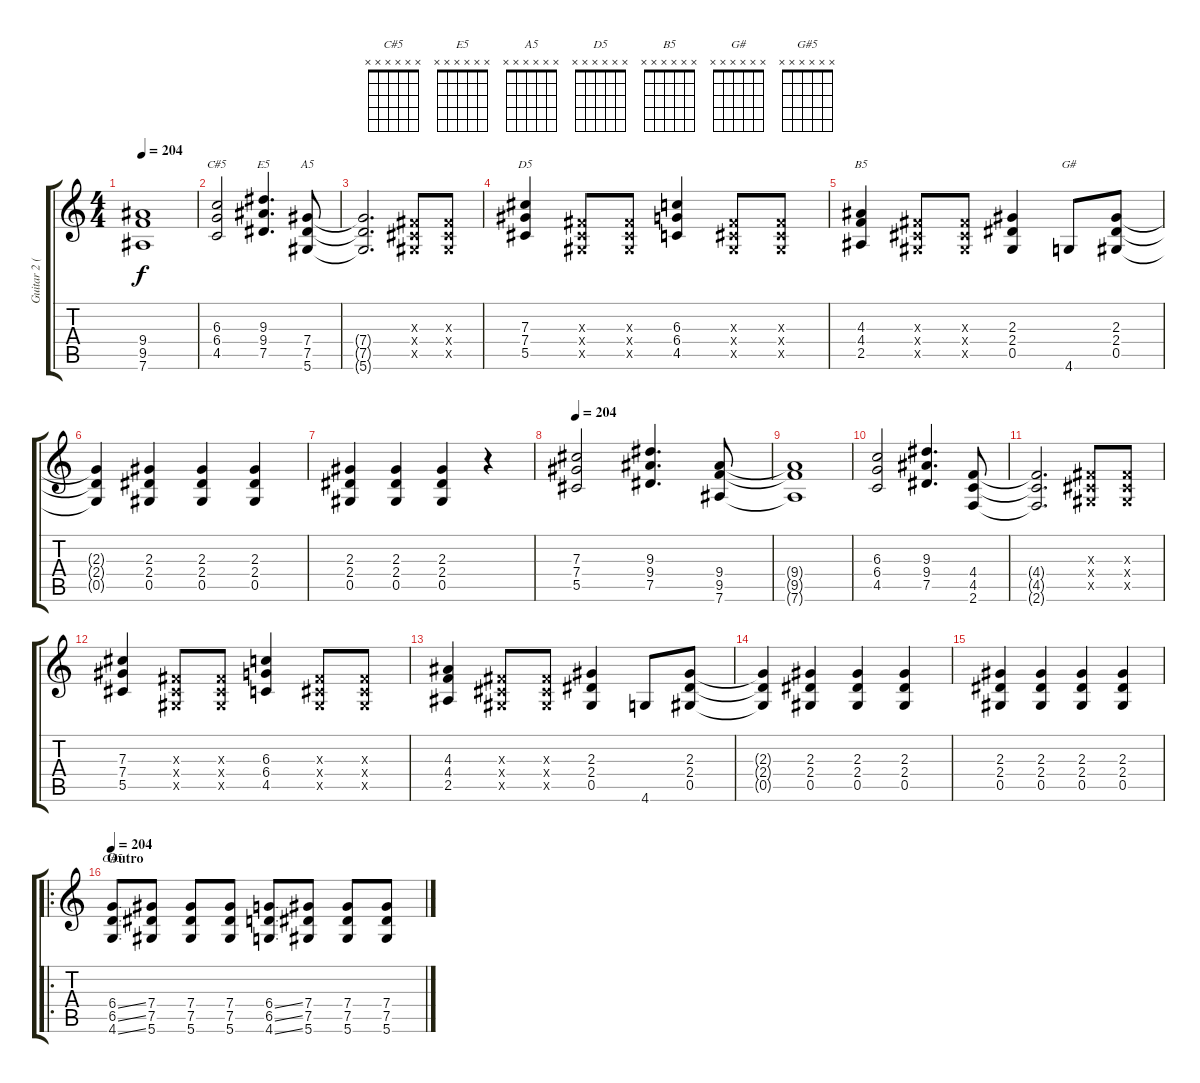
\track ("Guitar 2 (Izzy)" "Guitar 2 (") {instrument overdrivenguitar}
\staff {score tabs}
\tuning (Eb4 Bb3 Gb3 Db3 Ab2 Eb2) {hide}
\chord ("C#5" x x x x x x)
\chord ("E5" x x x x x x)
\chord ("A5" x x x x x x)
\chord ("D5" x x x x x x)
\chord ("B5" x x x x x x)
\chord ("G#" x x x x x x)
\chord ("G#5" x x x x x x)
\ts (4 4)
\tempo 204
\clef g2
\ks c
(9.4{t} 9.5{t} 7.6{t}).1{dy f} |
(6.3 6.4 4.5).2{ch "C#5"} (9.3 9.4 7.5).4{d ch "E5"} (7.4 7.5 5.6).8{ch "A5"} |
(7.4{t} 7.5{t} 5.6{t}).2{d} (0.3{x} 0.4{x} 0.5{x}).8 (0.3{x} 0.4{x} 0.5{x}).8 |
(7.3 7.4 5.5).4{ch "D5"} (0.3{x} 0.4{x} 0.5{x}).8 (0.3{x} 0.4{x} 0.5{x}).8 (6.3 6.4 4.5).4 (0.3{x} 0.4{x} 0.5{x}).8 (0.3{x} 0.4{x} 0.5{x}).8 |
(4.3 4.4 2.5).4{ch "B5"} (0.3{x} 0.4{x} 0.5{x}).8 (0.3{x} 0.4{x} 0.5{x}).8 (2.3 2.4 0.5).4 4.6.8{ch "G#"} (2.3 2.4 0.5).8 |
(2.3{t} 2.4{t} 0.5{t}).4 (2.3 2.4 0.5).4 (2.3 2.4 0.5).4 (2.3 2.4 0.5).4 |
(2.3 2.4 0.5).4 (2.3 2.4 0.5).4 (2.3 2.4 0.5).4 r.4 |
\tempo 204
(7.3 7.4 5.5).2 (9.3 9.4 7.5).4{d} (9.4 9.5 7.6).8 |
(9.4{t} 9.5{t} 7.6{t}).1 |
(6.3 6.4 4.5).2 (9.3 9.4 7.5).4{d} (4.4 4.5 2.6).8 |
(4.4{t} 4.5{t} 2.6{t}).2{d} (0.3{x} 0.4{x} 0.5{x}).8 (0.3{x} 0.4{x} 0.5{x}).8 |
(7.3 7.4 5.5).4 (0.3{x} 0.4{x} 0.5{x}).8 (0.3{x} 0.4{x} 0.5{x}).8 (6.3 6.4 4.5).4 (0.3{x} 0.4{x} 0.5{x}).8 (0.3{x} 0.4{x} 0.5{x}).8 |
(4.3 4.4 2.5).4 (0.3{x} 0.4{x} 0.5{x}).8 (0.3{x} 0.4{x} 0.5{x}).8 (2.3 2.4 0.5).4 4.6.8 (2.3 2.4 0.5).8 |
(2.3{t} 2.4{t} 0.5{t}).4 (2.3 2.4 0.5).4 (2.3 2.4 0.5).4 (2.3 2.4 0.5).4 |
(2.3 2.4 0.5).4 (2.3 2.4 0.5).4 (2.3 2.4 0.5).4 (2.3 2.4 0.5).4 |
\ro
\section ("" "Outro")
\tempo 204
(6.4{ss} 6.5{ss} 4.6{ss}).8{ch "G#5"} (7.4 7.5 5.6).8 (7.4 7.5 5.6).8 (7.4 7.5 5.6).8 (6.4{ss} 6.5{ss} 4.6{ss}).8 (7.4 7.5 5.6).8 (7.4 7.5 5.6).8 (7.4 7.5 5.6).8
